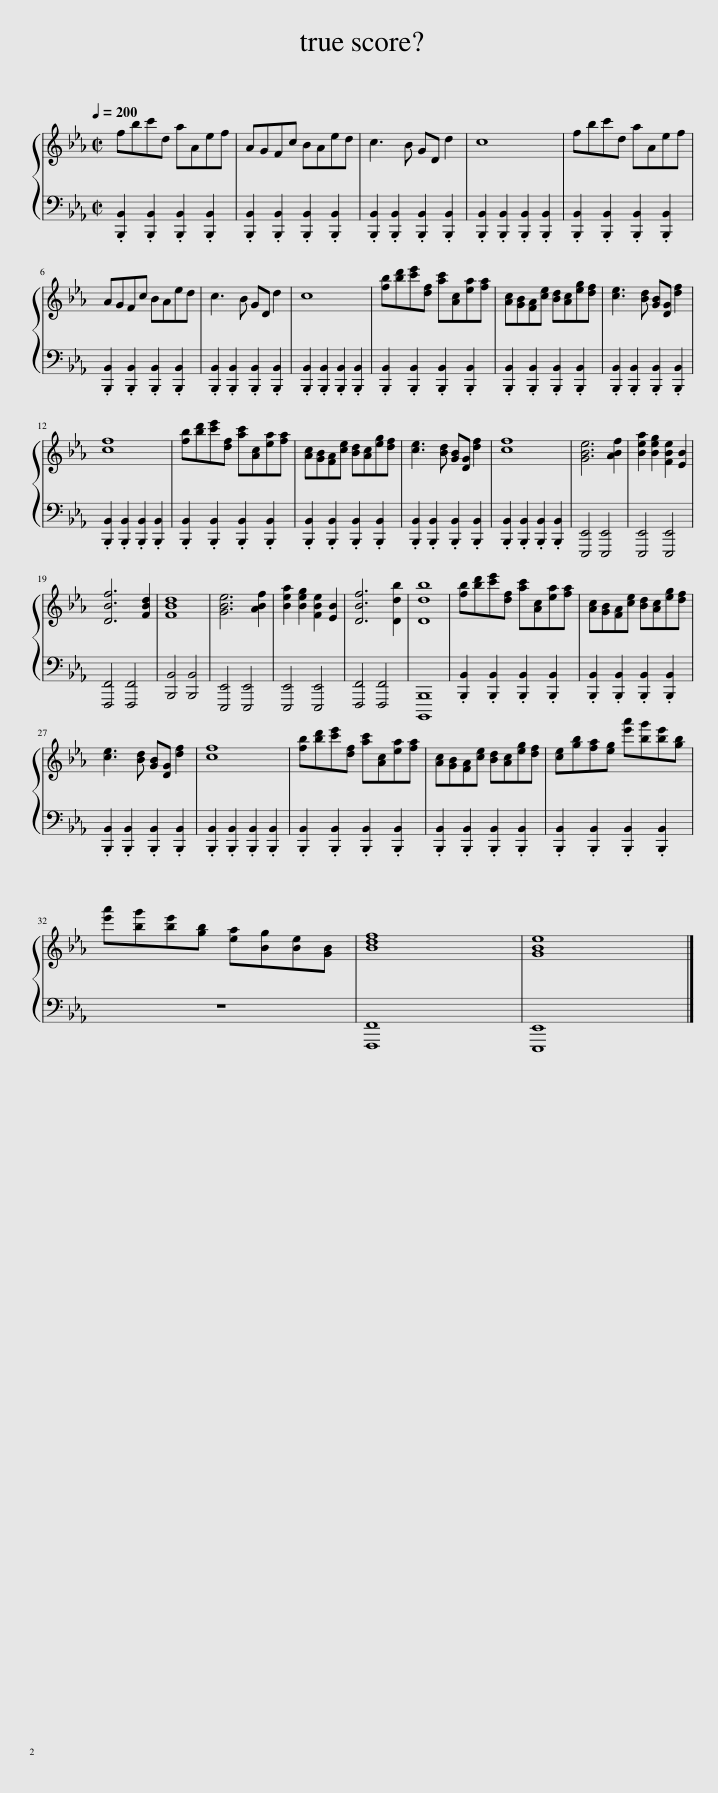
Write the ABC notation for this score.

X:1
%%score { 1 | 2 }
L:1/8
Q:1/4=200
M:2/2
I:linebreak $
K:Eb
V:1 treble
V:2 bass
V:1
 fbc'd aAef | AGFc BAed | c3 B GD d2 | c8 | fbc'd aAef |$ %5
 AGFc BAed | c3 B GD d2 | c8 | [fb][bd'][c'e'][df] [ac'][Ac][ea][fa] | [Ac][GB][FA][ce] [Bd][Ac][eg][df] | %10
 [ce]3 [Bd] [GB][DG] [df]2 |$ [cf]8 | [fb][bd'][c'e'][df] [ac'][Ac][ea][fa] | [Ac][GB][FA][ce] [Bd][Ac][eg][df] | [ce]3 [Bd] [GB][DG] [df]2 | %15
 [cf]8 | [GBe]6 [ABf]2 | [Bea]2 [Beg]2 [FBe]2 [EB]2 |$ [DBf]6 [FBd]2 | [FBd]8 | %20
 [GBe]6 [ABf]2 | [Bea]2 [Beg]2 [FBe]2 [EB]2 | [DBf]6 [Ddb]2 | [Ddb]8 | [fb][bd'][c'e'][df] [ac'][Ac][ea][fa] | %25
 [Ac][GB][FA][ce] [Bd][Ac][eg][df] |$ [ce]3 [Bd] [GB][DG] [df]2 | [cf]8 | [fb][bd'][c'e'][df] [ac'][Ac][ea][fa] | [Ac][GB][FA][ce] [Bd][Ac][eg][df] | %30
 [ce][gb][fa][eg] [e'a'][bg'][be'][gb] |$ [e'a'][bg'][be'][gb] [ea][Bg][Be][GB] | [Bdf]8 | [GBe]8 |] %34
V:2
 .[B,,,B,,]2 .[B,,,B,,]2 .[B,,,B,,]2 .[B,,,B,,]2 | .[B,,,B,,]2 .[B,,,B,,]2 .[B,,,B,,]2 .[B,,,B,,]2 | .[B,,,B,,]2 .[B,,,B,,]2 .[B,,,B,,]2 .[B,,,B,,]2 | .[B,,,B,,]2 .[B,,,B,,]2 .[B,,,B,,]2 .[B,,,B,,]2 | .[B,,,B,,]2 .[B,,,B,,]2 .[B,,,B,,]2 .[B,,,B,,]2 |$ %5
 .[B,,,B,,]2 .[B,,,B,,]2 .[B,,,B,,]2 .[B,,,B,,]2 | .[B,,,B,,]2 .[B,,,B,,]2 .[B,,,B,,]2 .[B,,,B,,]2 | .[B,,,B,,]2 .[B,,,B,,]2 .[B,,,B,,]2 .[B,,,B,,]2 | .[B,,,B,,]2 .[B,,,B,,]2 .[B,,,B,,]2 .[B,,,B,,]2 | .[B,,,B,,]2 .[B,,,B,,]2 .[B,,,B,,]2 .[B,,,B,,]2 | %10
 .[B,,,B,,]2 .[B,,,B,,]2 .[B,,,B,,]2 .[B,,,B,,]2 |$ .[B,,,B,,]2 .[B,,,B,,]2 .[B,,,B,,]2 .[B,,,B,,]2 | .[B,,,B,,]2 .[B,,,B,,]2 .[B,,,B,,]2 .[B,,,B,,]2 | .[B,,,B,,]2 .[B,,,B,,]2 .[B,,,B,,]2 .[B,,,B,,]2 | .[B,,,B,,]2 .[B,,,B,,]2 .[B,,,B,,]2 .[B,,,B,,]2 | %15
 .[B,,,B,,]2 .[B,,,B,,]2 .[B,,,B,,]2 .[B,,,B,,]2 | [E,,,E,,]4 [E,,,E,,]4 | [E,,,E,,]4 [E,,,E,,]4 |$ [F,,,F,,]4 [F,,,F,,]4 | [B,,,B,,]4 [B,,,B,,]4 | %20
 [E,,,E,,]4 [E,,,E,,]4 | [E,,,E,,]4 [E,,,E,,]4 | [F,,,F,,]4 [F,,,F,,]4 | [B,,,,B,,,]8 | .[B,,,B,,]2 .[B,,,B,,]2 .[B,,,B,,]2 .[B,,,B,,]2 | %25
 .[B,,,B,,]2 .[B,,,B,,]2 .[B,,,B,,]2 .[B,,,B,,]2 |$ .[B,,,B,,]2 .[B,,,B,,]2 .[B,,,B,,]2 .[B,,,B,,]2 | .[B,,,B,,]2 .[B,,,B,,]2 .[B,,,B,,]2 .[B,,,B,,]2 | .[B,,,B,,]2 .[B,,,B,,]2 .[B,,,B,,]2 .[B,,,B,,]2 | .[B,,,B,,]2 .[B,,,B,,]2 .[B,,,B,,]2 .[B,,,B,,]2 | %30
 .[B,,,B,,]2 .[B,,,B,,]2 .[B,,,B,,]2 .[B,,,B,,]2 |$ z8 | [F,,,F,,]8 | [E,,,E,,]8 |] %34
